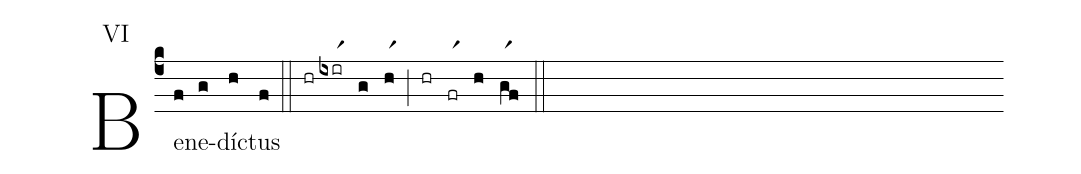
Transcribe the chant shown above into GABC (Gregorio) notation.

annotation: VI;
%%
(c4)Be(f)ne(g)dí(h)ctus(f) (::) (hr)(ixirr1)(g)(hr1)(;)(hr)(frr1)(h)(gr1f)(::)
